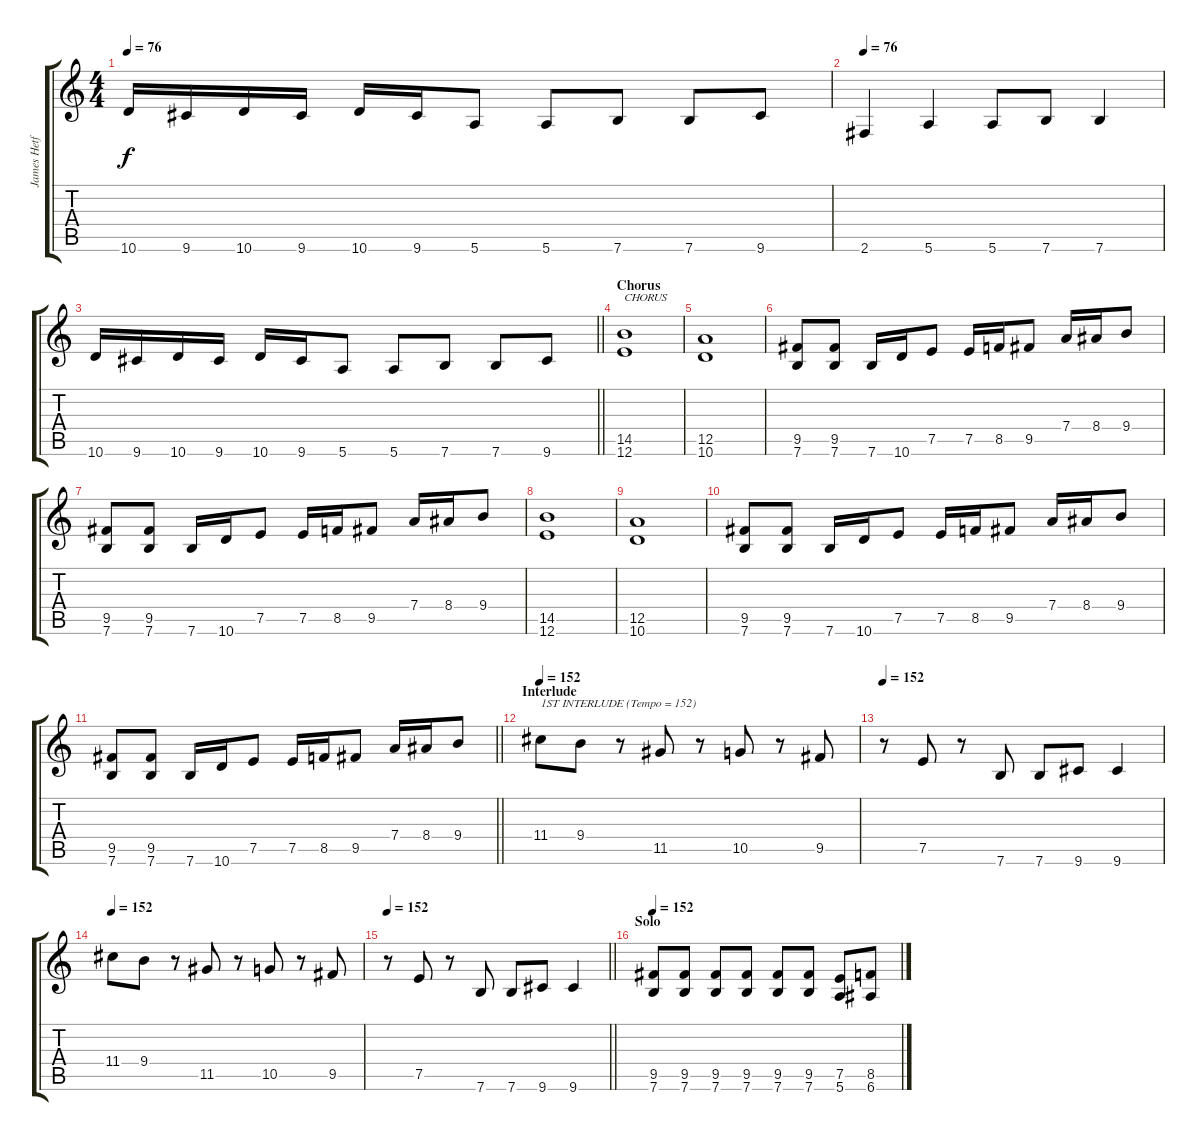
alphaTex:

\track ("James Hetfield" "James Hetf") {instrument distortionguitar}
\staff {score tabs}
\tuning (E4 B3 G3 D3 A2 E2) {hide}
\ts (4 4)
\tempo 76
\clef g2
\ks c
10.6.16{dy f} 9.6.16 10.6.16 9.6.16 10.6.16 9.6.16 5.6.8 5.6.8 7.6.8 7.6.8 9.6.8 |
\tempo 76
2.6.4 5.6.4 5.6.8 7.6.8 7.6.4 |
\barLineRight lightlight
10.6.16 9.6.16 10.6.16 9.6.16 10.6.16 9.6.16 5.6.8 5.6.8 7.6.8 7.6.8 9.6.8 |
\section ("" "Chorus")
(14.5 12.6).1{txt "CHORUS"} |
(12.5 10.6).1 |
(9.5 7.6).8 (9.5 7.6).8 7.6.16 10.6.16 7.5.8 7.5.16 8.5.16 9.5.8 7.4.16 8.4.16 9.4.8 |
(9.5 7.6).8 (9.5 7.6).8 7.6.16 10.6.16 7.5.8 7.5.16 8.5.16 9.5.8 7.4.16 8.4.16 9.4.8 |
(14.5 12.6).1 |
(12.5 10.6).1 |
(9.5 7.6).8 (9.5 7.6).8 7.6.16 10.6.16 7.5.8 7.5.16 8.5.16 9.5.8 7.4.16 8.4.16 9.4.8 |
\barLineRight lightlight
(9.5 7.6).8 (9.5 7.6).8 7.6.16 10.6.16 7.5.8 7.5.16 8.5.16 9.5.8 7.4.16 8.4.16 9.4.8 |
\section ("" "Interlude")
\tempo 152
11.4.8{txt "1ST INTERLUDE (Tempo = 152)"} 9.4.8 r.8 11.5.8 r.8 10.5.8 r.8 9.5.8 |
\tempo 152
r.8 7.5.8 r.8 7.6.8 7.6.8 9.6.8 9.6.4 |
\tempo 152
11.4.8 9.4.8 r.8 11.5.8 r.8 10.5.8 r.8 9.5.8 |
\tempo 152
\barLineRight lightlight
r.8 7.5.8 r.8 7.6.8 7.6.8 9.6.8 9.6.4 |
\section ("" "Solo")
\tempo 152
(9.5 7.6).8{volume 9} (9.5 7.6).8 (9.5 7.6).8 (9.5 7.6).8 (9.5 7.6).8 (9.5 7.6).8 (7.5 5.6).8 (8.5 6.6).8
